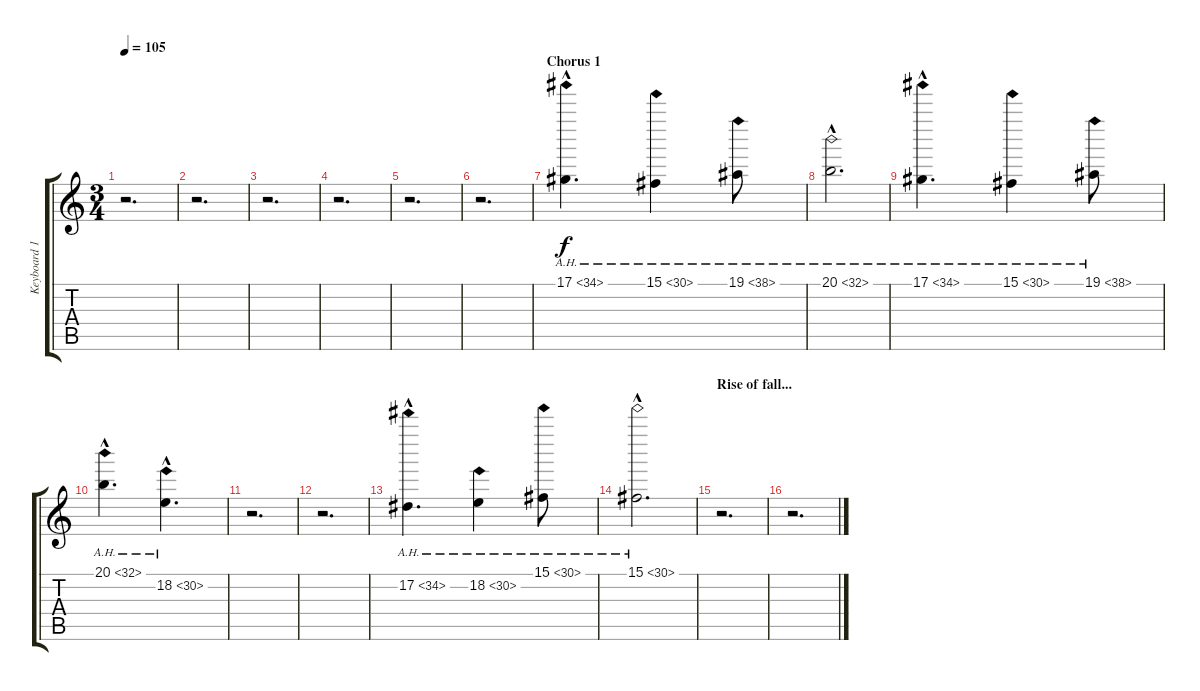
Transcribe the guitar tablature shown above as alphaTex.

\track ("Keyboard 1" "Keyboard 1") {instrument synthstrings2}
\staff {score tabs}
\tuning (Eb4 Bb3 Gb3 Db3 Ab2 Eb2) {hide}
\ts (3 4)
\tempo 105
\clef g2
\ks c
r.2{d dy f} |
r.2{d} |
r.2{d} |
r.2{d} |
r.2{d} |
r.2{d} |
\section ("" "Chorus 1")
17.1{ah 17 hac}.4{d volume 3 instrument vibraphone} 15.1{ah 15}.4 19.1{ah 19}.8 |
20.1{ah 12 hac}.2{d} |
17.1{ah 17 hac}.4{d} 15.1{ah 15}.4 19.1{ah 19}.8 |
20.1{ah 12 hac}.4{d} 18.2{ah 12 hac}.4{d} |
r.2{d} |
r.2{d} |
17.2{ah 17 hac}.4{d} 18.2{ah 12}.4 15.1{ah 15}.8 |
15.1{ah 15 hac}.2{d} |
\section ("" "Rise of fall...")
r.2{d} |
r.2{d}
